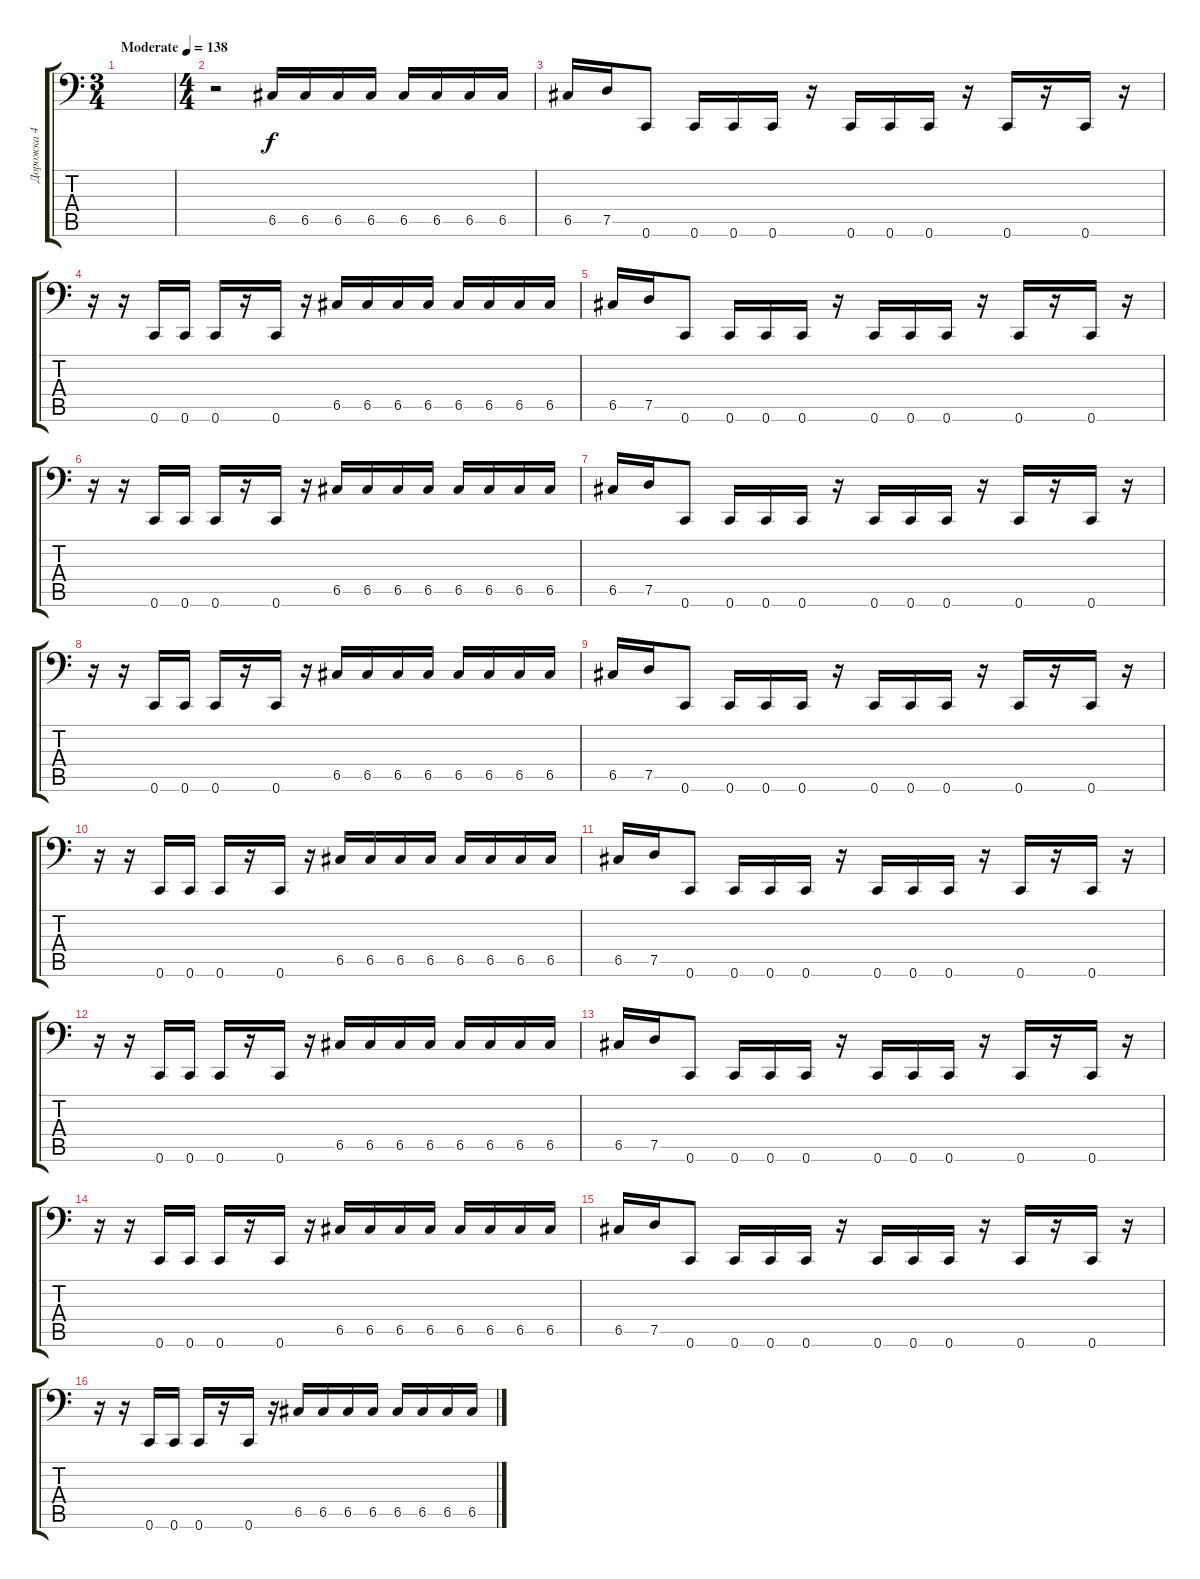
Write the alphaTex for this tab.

\track ("Дорожка 4" "Дорожка 4") {instrument electricbasspick}
\staff {score tabs}
\tuning (D3 A2 F2 C2 G1 C1) {hide}
\ts (3 4)
\tempo (138 "Moderate")
\clef f4
\ks c
|
\ts (4 4)
r.2 6.5.16 6.5.16 6.5.16 6.5.16 6.5.16 6.5.16 6.5.16 6.5.16 |
6.5.16 7.5.16 0.6.8 0.6.16 0.6.16 0.6.16 r.16 0.6.16 0.6.16 0.6.16 r.16 0.6.16 r.16 0.6.16 r.16 |
r.16 r.16 0.6.16 0.6.16 0.6.16 r.16 0.6.16 r.16 6.5.16 6.5.16 6.5.16 6.5.16 6.5.16 6.5.16 6.5.16 6.5.16 |
6.5.16 7.5.16 0.6.8 0.6.16 0.6.16 0.6.16 r.16 0.6.16 0.6.16 0.6.16 r.16 0.6.16 r.16 0.6.16 r.16 |
r.16 r.16 0.6.16 0.6.16 0.6.16 r.16 0.6.16 r.16 6.5.16 6.5.16 6.5.16 6.5.16 6.5.16 6.5.16 6.5.16 6.5.16 |
6.5.16 7.5.16 0.6.8 0.6.16 0.6.16 0.6.16 r.16 0.6.16 0.6.16 0.6.16 r.16 0.6.16 r.16 0.6.16 r.16 |
r.16 r.16 0.6.16 0.6.16 0.6.16 r.16 0.6.16 r.16 6.5.16 6.5.16 6.5.16 6.5.16 6.5.16 6.5.16 6.5.16 6.5.16 |
6.5.16 7.5.16 0.6.8 0.6.16 0.6.16 0.6.16 r.16 0.6.16 0.6.16 0.6.16 r.16 0.6.16 r.16 0.6.16 r.16 |
r.16 r.16 0.6.16 0.6.16 0.6.16 r.16 0.6.16 r.16 6.5.16 6.5.16 6.5.16 6.5.16 6.5.16 6.5.16 6.5.16 6.5.16 |
6.5.16 7.5.16 0.6.8 0.6.16 0.6.16 0.6.16 r.16 0.6.16 0.6.16 0.6.16 r.16 0.6.16 r.16 0.6.16 r.16 |
r.16 r.16 0.6.16 0.6.16 0.6.16 r.16 0.6.16 r.16 6.5.16 6.5.16 6.5.16 6.5.16 6.5.16 6.5.16 6.5.16 6.5.16 |
6.5.16 7.5.16 0.6.8 0.6.16 0.6.16 0.6.16 r.16 0.6.16 0.6.16 0.6.16 r.16 0.6.16 r.16 0.6.16 r.16 |
r.16 r.16 0.6.16 0.6.16 0.6.16 r.16 0.6.16 r.16 6.5.16 6.5.16 6.5.16 6.5.16 6.5.16 6.5.16 6.5.16 6.5.16 |
6.5.16 7.5.16 0.6.8 0.6.16 0.6.16 0.6.16 r.16 0.6.16 0.6.16 0.6.16 r.16 0.6.16 r.16 0.6.16 r.16 |
r.16 r.16 0.6.16 0.6.16 0.6.16 r.16 0.6.16 r.16 6.5.16 6.5.16 6.5.16 6.5.16 6.5.16 6.5.16 6.5.16 6.5.16
